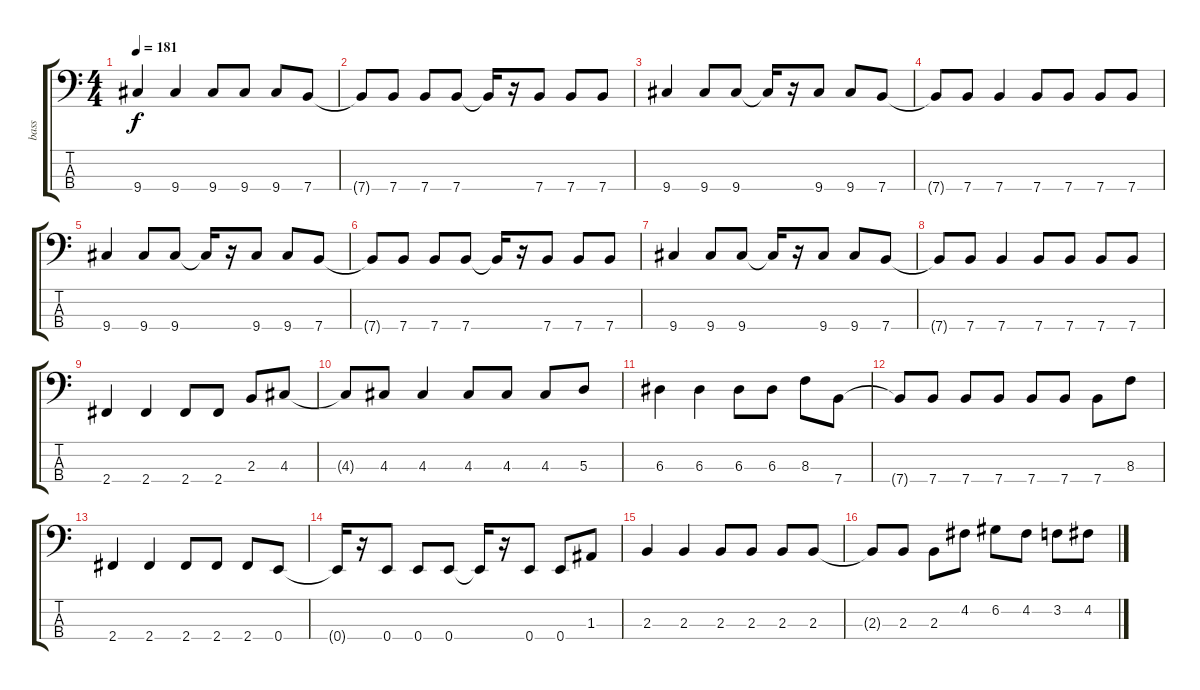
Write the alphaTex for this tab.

\track ("bass" "bass") {instrument electricbasspick}
\staff {score tabs}
\tuning (G2 D2 A1 E1) {hide}
\ts (4 4)
\tempo 181
\clef f4
\ks c
9.4.4{dy f} 9.4.4 9.4.8 9.4.8 9.4.8 7.4.8 |
7.4{t}.8 7.4.8 7.4.8 7.4.8 7.4{t}.16 r.16 7.4.8 7.4.8 7.4.8 |
9.4.4 9.4.8 9.4.8 9.4{t}.16 r.16 9.4.8 9.4.8 7.4.8 |
7.4{t}.8 7.4.8 7.4.4 7.4.8 7.4.8 7.4.8 7.4.8 |
9.4.4 9.4.8 9.4.8 9.4{t}.16 r.16 9.4.8 9.4.8 7.4.8 |
7.4{t}.8 7.4.8 7.4.8 7.4.8 7.4{t}.16 r.16 7.4.8 7.4.8 7.4.8 |
9.4.4 9.4.8 9.4.8 9.4{t}.16 r.16 9.4.8 9.4.8 7.4.8 |
7.4{t}.8 7.4.8 7.4.4 7.4.8 7.4.8 7.4.8 7.4.8 |
2.4.4 2.4.4 2.4.8 2.4.8 2.3.8 4.3.8 |
4.3{t}.8 4.3.8 4.3.4 4.3.8 4.3.8 4.3.8 5.3.8 |
6.3.4 6.3.4 6.3.8 6.3.8 8.3.8 7.4.8 |
7.4{t}.8 7.4.8 7.4.8 7.4.8 7.4.8 7.4.8 7.4.8 8.3.8 |
2.4.4 2.4.4 2.4.8 2.4.8 2.4.8 0.4.8 |
0.4{t}.16 r.16 0.4.8 0.4.8 0.4.8 0.4{t}.16 r.16 0.4.8 0.4.8 1.3.8 |
2.3.4 2.3.4 2.3.8 2.3.8 2.3.8 2.3.8 |
2.3{t}.8 2.3.8 2.3.8 4.2.8 6.2.8 4.2.8 3.2.8 4.2.8
